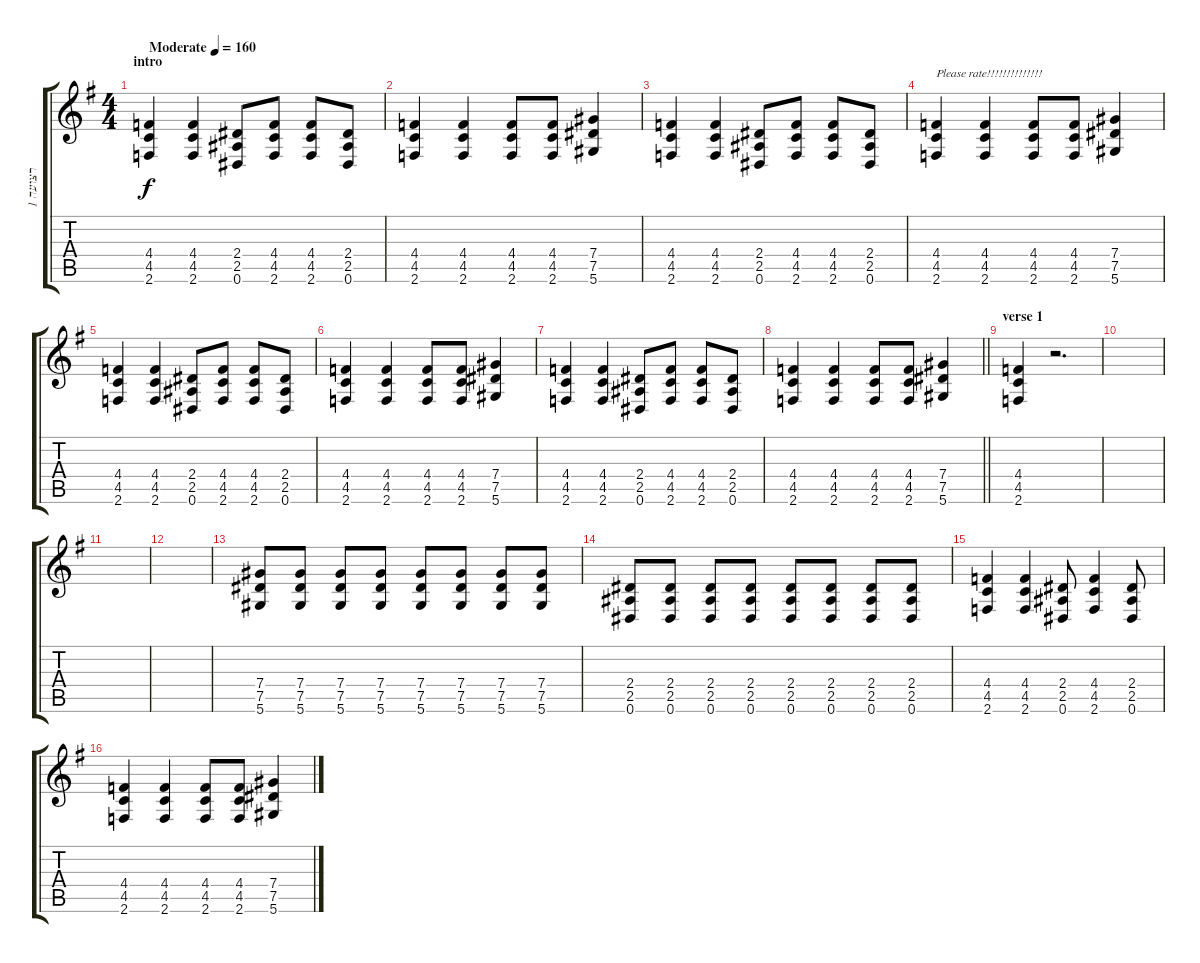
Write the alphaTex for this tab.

\track ("רצועה 1" "רצועה 1") {instrument distortionguitar}
\staff {score tabs}
\tuning (Eb4 Bb3 Gb3 Db3 Ab2 Eb2) {hide}
\ts (4 4)
\section ("" "intro")
\tempo (160 "Moderate")
\clef g2
\ks eminor
(4.4 4.5 2.6).4{txt "" dy f instrument distortionguitar} (4.4 4.5 2.6).4 (2.4 2.5 0.6).8 (4.4 4.5 2.6).8 (4.4 4.5 2.6).8 (2.4 2.5 0.6).8 |
(4.4 4.5 2.6).4{txt ""} (4.4 4.5 2.6).4 (4.4 4.5 2.6).8 (4.4 4.5 2.6).8 (7.4 7.5 5.6).4 |
(4.4 4.5 2.6).4 (4.4 4.5 2.6).4 (2.4 2.5 0.6).8 (4.4 4.5 2.6).8 (4.4 4.5 2.6).8 (2.4 2.5 0.6).8 |
(4.4 4.5 2.6).4{txt "Please rate!!!!!!!!!!!!!!"} (4.4 4.5 2.6).4 (4.4 4.5 2.6).8 (4.4 4.5 2.6).8 (7.4 7.5 5.6).4 |
(4.4 4.5 2.6).4 (4.4 4.5 2.6).4 (2.4 2.5 0.6).8 (4.4 4.5 2.6).8 (4.4 4.5 2.6).8 (2.4 2.5 0.6).8 |
(4.4 4.5 2.6).4 (4.4 4.5 2.6).4 (4.4 4.5 2.6).8 (4.4 4.5 2.6).8 (7.4 7.5 5.6).4 |
(4.4 4.5 2.6).4 (4.4 4.5 2.6).4 (2.4 2.5 0.6).8 (4.4 4.5 2.6).8 (4.4 4.5 2.6).8 (2.4 2.5 0.6).8 |
\barLineRight lightlight
(4.4 4.5 2.6).4 (4.4 4.5 2.6).4 (4.4 4.5 2.6).8 (4.4 4.5 2.6).8 (7.4 7.5 5.6).4 |
\section ("" "verse 1")
(4.4 4.5 2.6).4 r.2{d} |
|
|
|
(7.4 7.5 5.6).8 (7.4 7.5 5.6).8 (7.4 7.5 5.6).8 (7.4 7.5 5.6).8 (7.4 7.5 5.6).8 (7.4 7.5 5.6).8 (7.4 7.5 5.6).8 (7.4 7.5 5.6).8 |
(2.4 2.5 0.6).8 (2.4 2.5 0.6).8 (2.4 2.5 0.6).8 (2.4 2.5 0.6).8 (2.4 2.5 0.6).8 (2.4 2.5 0.6).8 (2.4 2.5 0.6).8 (2.4 2.5 0.6).8 |
(4.4 4.5 2.6).4 (4.4 4.5 2.6).4 (2.4 2.5 0.6).8 (4.4 4.5 2.6).4 (2.4 2.5 0.6).8 |
(4.4 4.5 2.6).4 (4.4 4.5 2.6).4 (4.4 4.5 2.6).8 (4.4 4.5 2.6).8 (7.4 7.5 5.6).4
